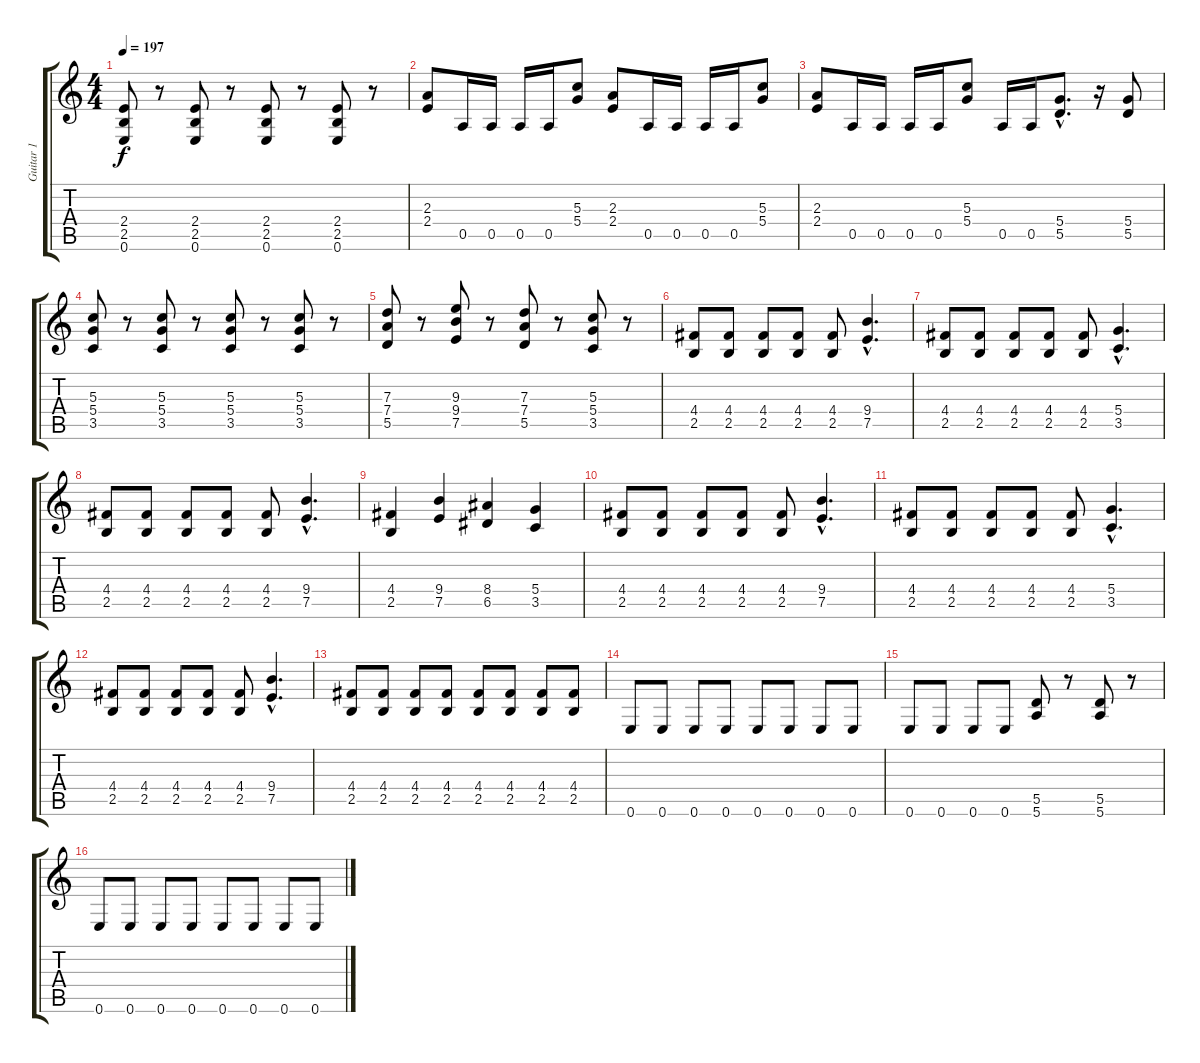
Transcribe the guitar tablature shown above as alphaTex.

\track ("Guitar 1" "Guitar 1") {instrument distortionguitar}
\staff {score tabs}
\tuning (E4 B3 G3 D3 A2 E2) {hide}
\ts (4 4)
\tempo 197
\clef g2
\ks c
(2.4 2.5 0.6).8{dy f} r.8 (2.4 2.5 0.6).8 r.8 (2.4 2.5 0.6).8 r.8 (2.4 2.5 0.6).8 r.8 |
(2.3 2.4).8 0.5.16 0.5.16 0.5.16 0.5.16 (5.3 5.4).8 (2.3 2.4).8 0.5.16 0.5.16 0.5.16 0.5.16 (5.3 5.4).8 |
(2.3 2.4).8 0.5.16 0.5.16 0.5.16 0.5.16 (5.3 5.4).8 0.5.16 0.5.16 (5.4{hac} 5.5{hac}).8{d} r.16 (5.4 5.5).8 |
(5.3 5.4 3.5).8 r.8 (5.3 5.4 3.5).8 r.8 (5.3 5.4 3.5).8 r.8 (5.3 5.4 3.5).8 r.8 |
(7.3 7.4 5.5).8 r.8 (9.3 9.4 7.5).8 r.8 (7.3 7.4 5.5).8 r.8 (5.3 5.4 3.5).8 r.8 |
(4.4 2.5).8 (4.4 2.5).8 (4.4 2.5).8 (4.4 2.5).8 (4.4 2.5).8 (9.4{hac} 7.5{hac}).4{d} |
(4.4 2.5).8 (4.4 2.5).8 (4.4 2.5).8 (4.4 2.5).8 (4.4 2.5).8 (5.4{hac} 3.5{hac}).4{d} |
(4.4 2.5).8 (4.4 2.5).8 (4.4 2.5).8 (4.4 2.5).8 (4.4 2.5).8 (9.4{hac} 7.5{hac}).4{d} |
(4.4 2.5).4 (9.4 7.5).4 (8.4 6.5).4 (5.4 3.5).4 |
(4.4 2.5).8 (4.4 2.5).8 (4.4 2.5).8 (4.4 2.5).8 (4.4 2.5).8 (9.4{hac} 7.5{hac}).4{d} |
(4.4 2.5).8 (4.4 2.5).8 (4.4 2.5).8 (4.4 2.5).8 (4.4 2.5).8 (5.4{hac} 3.5{hac}).4{d} |
(4.4 2.5).8 (4.4 2.5).8 (4.4 2.5).8 (4.4 2.5).8 (4.4 2.5).8 (9.4{hac} 7.5{hac}).4{d} |
(4.4 2.5).8 (4.4 2.5).8 (4.4 2.5).8 (4.4 2.5).8 (4.4 2.5).8 (4.4 2.5).8 (4.4 2.5).8 (4.4 2.5).8 |
0.6.8 0.6.8 0.6.8 0.6.8 0.6.8 0.6.8 0.6.8 0.6.8 |
0.6.8 0.6.8 0.6.8 0.6.8 (5.5 5.6).8 r.8 (5.5 5.6).8 r.8 |
0.6.8 0.6.8 0.6.8 0.6.8 0.6.8 0.6.8 0.6.8 0.6.8
